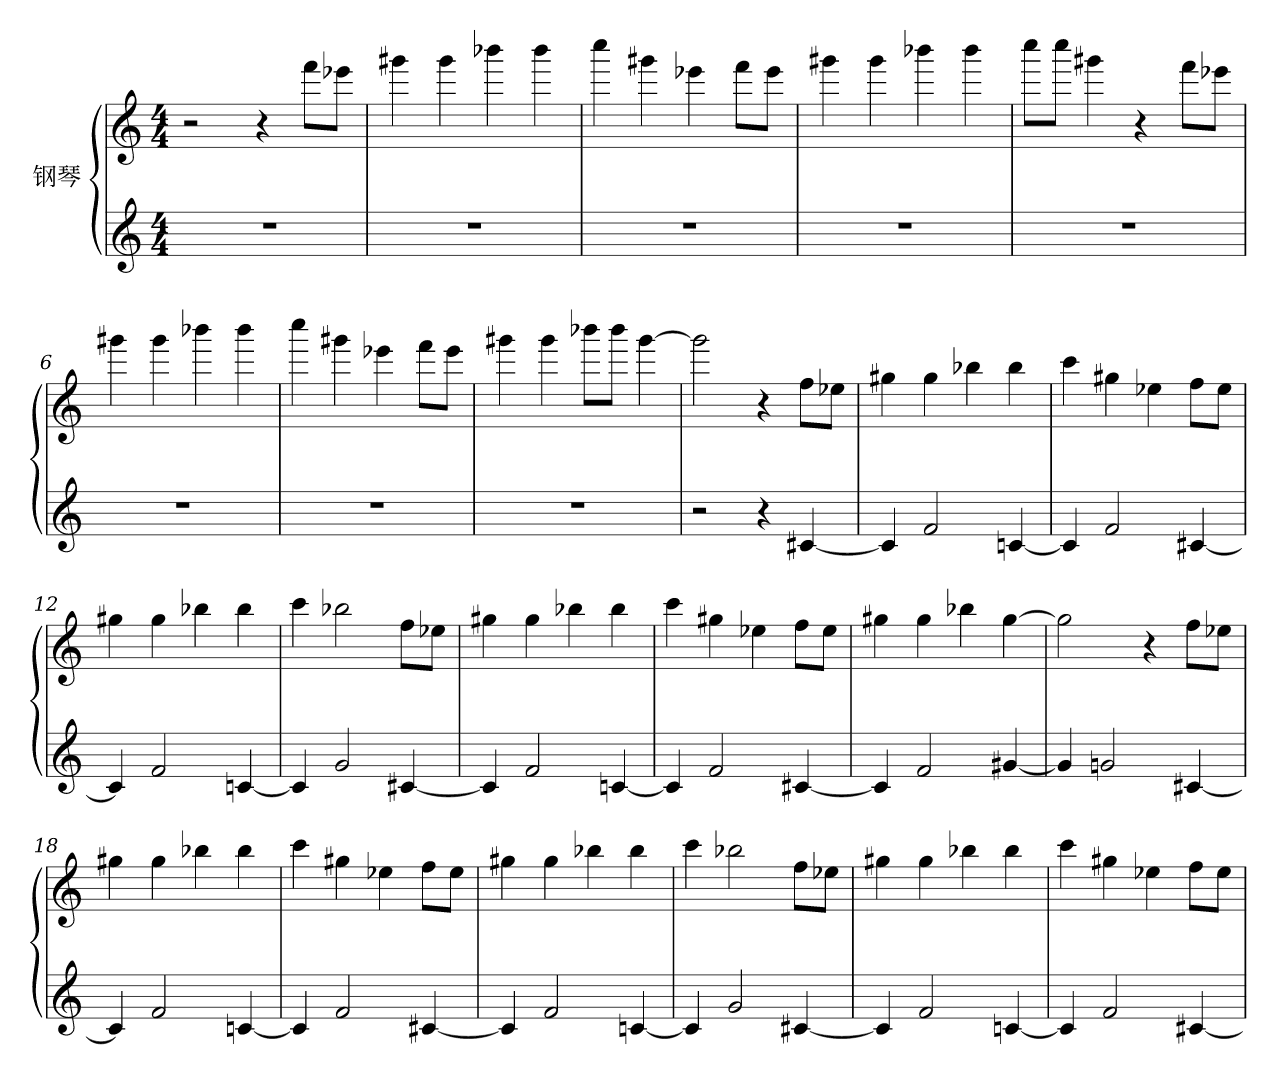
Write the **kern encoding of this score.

**kern	**kern
*part1	*part1
*staff2	*staff1
*I"钢琴	*
*clefG2	*clefG2
*k[]	*k[]
*M4/4	*M4/4
*MM100	*MM100
=1	=1
1r	2r
.	4r
.	8fff\L
.	8eee-X\J
=2	=2
1r	4ggg#X\
.	4ggg#\
.	4bbb-X\
.	4bbb-\
=3	=3
1r	4cccc\
.	4ggg#X\
.	4eee-X\
.	8fff\L
.	8eee-\J
=4	=4
1r	4ggg#X\
.	4ggg#\
.	4bbb-X\
.	4bbb-\
=5	=5
1r	8cccc\L
.	8cccc\J
.	4ggg#X\
.	4r
.	8fff\L
.	8eee-X\J
=6	=6
1r	4ggg#X\
.	4ggg#\
.	4bbb-X\
.	4bbb-\
!!LO:LB:g=z
=7	=7
1r	4cccc\
.	4ggg#X\
.	4eee-X\
.	8fff\L
.	8eee-\J
=8	=8
1r	4ggg#X\
.	4ggg#\
.	8bbb-X\L
.	8bbb-\J
.	[4ggg#\
=9	=9
2r	2ggg#\]
4r	4r
[4c#X/	8ff\L
.	8ee-X\J
=10	=10
4c#/]	4gg#X\
2f/	4gg#\
.	4bb-X\
[4cn/	4bb-\
=11	=11
4c/]	4ccc\
2f/	4gg#X\
.	4ee-X\
[4c#X/	8ff\L
.	8ee-\J
=12	=12
4c#/]	4gg#X\
2f/	4gg#\
.	4bb-X\
[4cn/	4bb-\
!!LO:LB:g=z
=13	=13
4c/]	4ccc\
2g/	2bb-X\
[4c#X/	8ff\L
.	8ee-X\J
=14	=14
4c#/]	4gg#X\
2f/	4gg#\
.	4bb-X\
[4cn/	4bb-\
=15	=15
4c/]	4ccc\
2f/	4gg#X\
.	4ee-X\
[4c#X/	8ff\L
.	8ee-\J
=16	=16
4c#/]	4gg#X\
2f/	4gg#\
.	4bb-X\
[4g#X/	[4gg#\
=17	=17
4g#/]	2gg#\]
2gn/	.
.	4r
[4c#X/	8ff\L
.	8ee-X\J
=18	=18
4c#/]	4gg#X\
2f/	4gg#\
.	4bb-X\
[4cn/	4bb-\
!!LO:LB:g=z
=19	=19
4c/]	4ccc\
2f/	4gg#X\
.	4ee-X\
[4c#X/	8ff\L
.	8ee-\J
=20	=20
4c#/]	4gg#X\
2f/	4gg#\
.	4bb-X\
[4cn/	4bb-\
=21	=21
4c/]	4ccc\
2g/	2bb-X\
[4c#X/	8ff\L
.	8ee-X\J
=22	=22
4c#/]	4gg#X\
2f/	4gg#\
.	4bb-X\
[4cn/	4bb-\
=23	=23
4c/]	4ccc\
2f/	4gg#X\
.	4ee-X\
[4c#X/	8ff\L
.	8ee-\J
=	=
*-	*-
